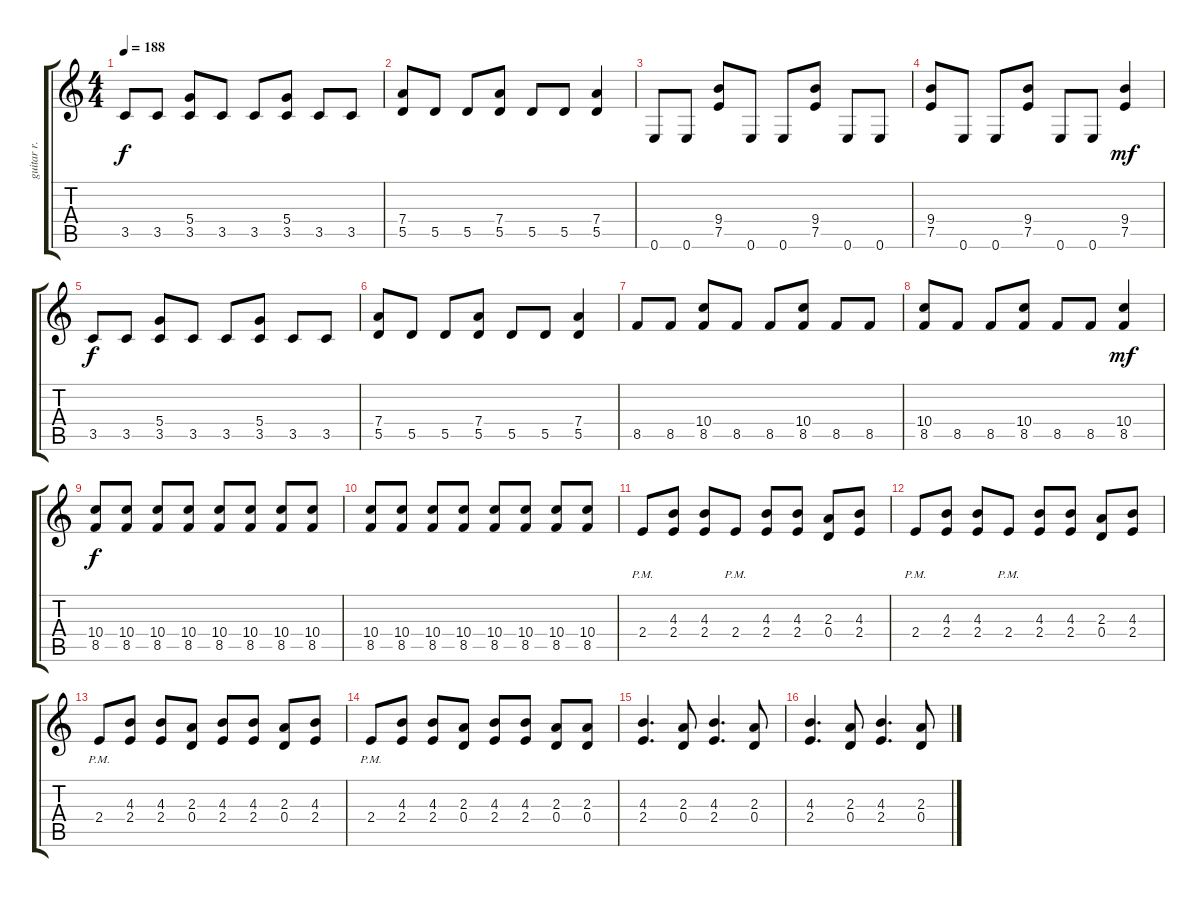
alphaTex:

\track ("guitar r." "guitar r.") {instrument distortionguitar}
\staff {score tabs}
\tuning (E4 B3 G3 D3 A2 E2) {hide}
\ts (4 4)
\tempo 188
\clef g2
\ks c
3.5.8{dy f} 3.5.8 (5.4 3.5).8 3.5.8 3.5.8 (5.4 3.5).8 3.5.8 3.5.8 |
(7.4 5.5).8 5.5.8 5.5.8 (7.4 5.5).8 5.5.8 5.5.8 (7.4 5.5).4 |
0.6.8 0.6.8 (9.4 7.5).8 0.6.8 0.6.8 (9.4 7.5).8 0.6.8 0.6.8 |
(9.4 7.5).8 0.6.8 0.6.8 (9.4 7.5).8 0.6.8 0.6.8 (9.4 7.5).4{dy mf} |
3.5.8{dy f} 3.5.8 (5.4 3.5).8 3.5.8 3.5.8 (5.4 3.5).8 3.5.8 3.5.8 |
(7.4 5.5).8 5.5.8 5.5.8 (7.4 5.5).8 5.5.8 5.5.8 (7.4 5.5).4 |
8.5.8 8.5.8 (10.4 8.5).8 8.5.8 8.5.8 (10.4 8.5).8 8.5.8 8.5.8 |
(10.4 8.5).8 8.5.8 8.5.8 (10.4 8.5).8 8.5.8 8.5.8 (10.4 8.5).4{dy mf} |
(10.4 8.5).8{dy f} (10.4 8.5).8 (10.4 8.5).8 (10.4 8.5).8 (10.4 8.5).8 (10.4 8.5).8 (10.4 8.5).8 (10.4 8.5).8 |
(10.4 8.5).8 (10.4 8.5).8 (10.4 8.5).8 (10.4 8.5).8 (10.4 8.5).8 (10.4 8.5).8 (10.4 8.5).8 (10.4 8.5).8 |
2.4{pm}.8 (4.3 2.4).8 (4.3 2.4).8 2.4{pm}.8 (4.3 2.4).8 (4.3 2.4).8 (2.3 0.4).8 (4.3 2.4).8 |
2.4{pm}.8 (4.3 2.4).8 (4.3 2.4).8 2.4{pm}.8 (4.3 2.4).8 (4.3 2.4).8 (2.3 0.4).8 (4.3 2.4).8 |
2.4{pm}.8 (4.3 2.4).8 (4.3 2.4).8 (2.3 0.4).8 (4.3 2.4).8 (4.3 2.4).8 (2.3 0.4).8 (4.3 2.4).8 |
2.4{pm}.8 (4.3 2.4).8 (4.3 2.4).8 (2.3 0.4).8 (4.3 2.4).8 (4.3 2.4).8 (2.3 0.4).8 (2.3 0.4).8 |
(4.3 2.4).4{d} (2.3 0.4).8 (4.3 2.4).4{d} (2.3 0.4).8 |
(4.3 2.4).4{d} (2.3 0.4).8 (4.3 2.4).4{d} (2.3 0.4).8
